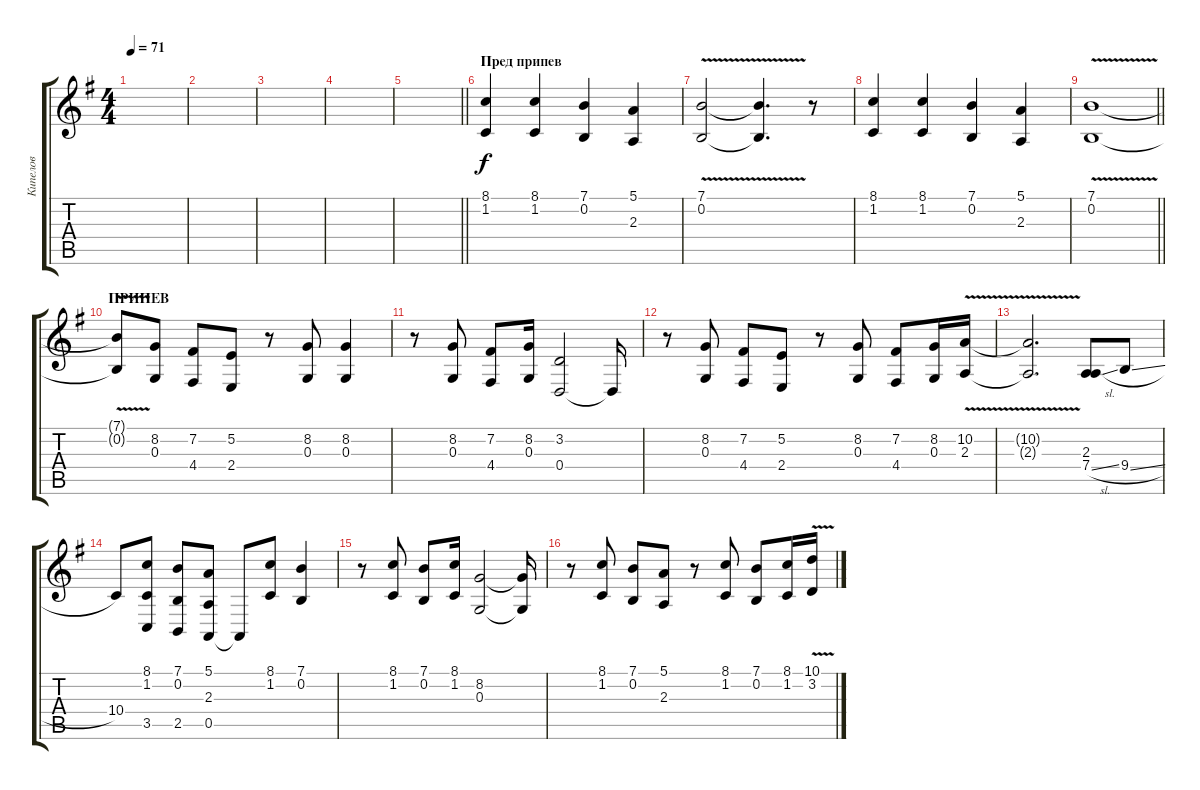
\track ("Кипелов" "Кипелов") {instrument reedorgan}
\staff {score tabs}
\tuning (E4 B3 G3 D3 A2 E2) {hide}
\ts (4 4)
\tempo 71
\clef g2
\ks eminor
|
|
|
|
\barLineRight lightlight
|
\section ("" "Пред припев")
(8.1 1.2).4{volume 8} (8.1 1.2).4 (7.1 0.2).4 (5.1 2.3).4 |
(7.1 0.2{v}).2 (7.1{t} 0.2{t}).4{d} r.8 |
(8.1 1.2).4 (8.1 1.2).4 (7.1 0.2).4 (5.1 2.3).4 |
\barLineRight lightlight
(7.1 0.2{v}).1 |
\section ("" "ПРИПЕВ")
(7.1{t} 0.2{t}).8 (8.2 0.3).8 (7.2 4.4).8 (5.2 2.4).8 r.8 (8.2 0.3).8 (8.2 0.3).4 |
r.8 (8.2 0.3).8 (7.2 4.4).8 (8.2 0.3).16 (3.2 0.4).2 0.4{t}.16 |
r.8 (8.2 0.3).8 (7.2 4.4).8 (5.2 2.4).8 r.8 (8.2 0.3).8 (7.2 4.4).8 (8.2 0.3).16 (10.2{v} 2.3).16 |
(10.2{t} 2.3{t}).2{d} (2.3 7.4{sl}).8 9.4{sl}.8 |
10.4.8 (8.1 1.2 3.5).8 (7.1 0.2 2.5).8 (5.1 2.3 0.5).8 0.5{t}.8 (8.1 1.2).8 (7.1 0.2).4 |
r.8 (8.1 1.2).8 (7.1 0.2).8 (8.1 1.2).16 (8.2 0.3).2 (8.2{t} 0.3{t}).16 |
r.8 (8.1 1.2).8 (7.1 0.2).8 (5.1 2.3).8 r.8 (8.1 1.2).8 (7.1 0.2).8 (8.1 1.2).16 (10.1{v} 3.2).16
